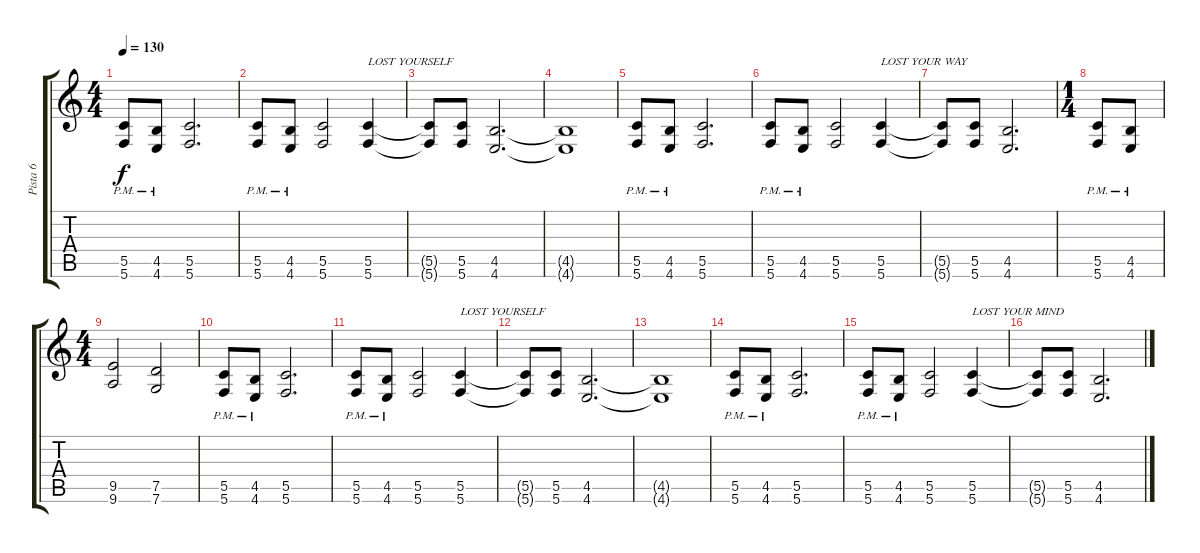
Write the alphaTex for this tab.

\track ("Pista 6" "Pista 6") {instrument distortionguitar}
\staff {score tabs}
\tuning (D4 A3 F3 C3 G2 C2) {hide}
\ts (4 4)
\tempo 130
\clef g2
\ks c
(5.5{pm} 5.6{pm}).8{dy f} (4.5{pm} 4.6{pm}).8 (5.5 5.6).2{d} |
(5.5{pm} 5.6{pm}).8 (4.5{pm} 4.6{pm}).8 (5.5 5.6).2 (5.5 5.6).4{txt "LOST YOURSELF"} |
(5.5{t} 5.6{t}).8 (5.5 5.6).8 (4.5 4.6).2{d} |
(4.5{t} 4.6{t}).1 |
(5.5{pm} 5.6{pm}).8 (4.5{pm} 4.6{pm}).8 (5.5 5.6).2{d} |
(5.5{pm} 5.6{pm}).8 (4.5{pm} 4.6{pm}).8 (5.5 5.6).2 (5.5 5.6).4{txt "LOST YOUR WAY"} |
(5.5{t} 5.6{t}).8 (5.5 5.6).8 (4.5 4.6).2{d} |
\ts (1 4)
(5.5{pm} 5.6{pm}).8 (4.5{pm} 4.6{pm}).8 |
\ts (4 4)
(9.5 9.6).2 (7.5 7.6).2 |
(5.5{pm} 5.6{pm}).8 (4.5{pm} 4.6{pm}).8 (5.5 5.6).2{d} |
(5.5{pm} 5.6{pm}).8 (4.5{pm} 4.6{pm}).8 (5.5 5.6).2 (5.5 5.6).4{txt "LOST YOURSELF"} |
(5.5{t} 5.6{t}).8 (5.5 5.6).8 (4.5 4.6).2{d} |
(4.5{t} 4.6{t}).1 |
(5.5{pm} 5.6{pm}).8 (4.5{pm} 4.6{pm}).8 (5.5 5.6).2{d} |
(5.5{pm} 5.6{pm}).8 (4.5{pm} 4.6{pm}).8 (5.5 5.6).2 (5.5 5.6).4{txt "LOST YOUR MIND"} |
(5.5{t} 5.6{t}).8 (5.5 5.6).8 (4.5 4.6).2{d}
